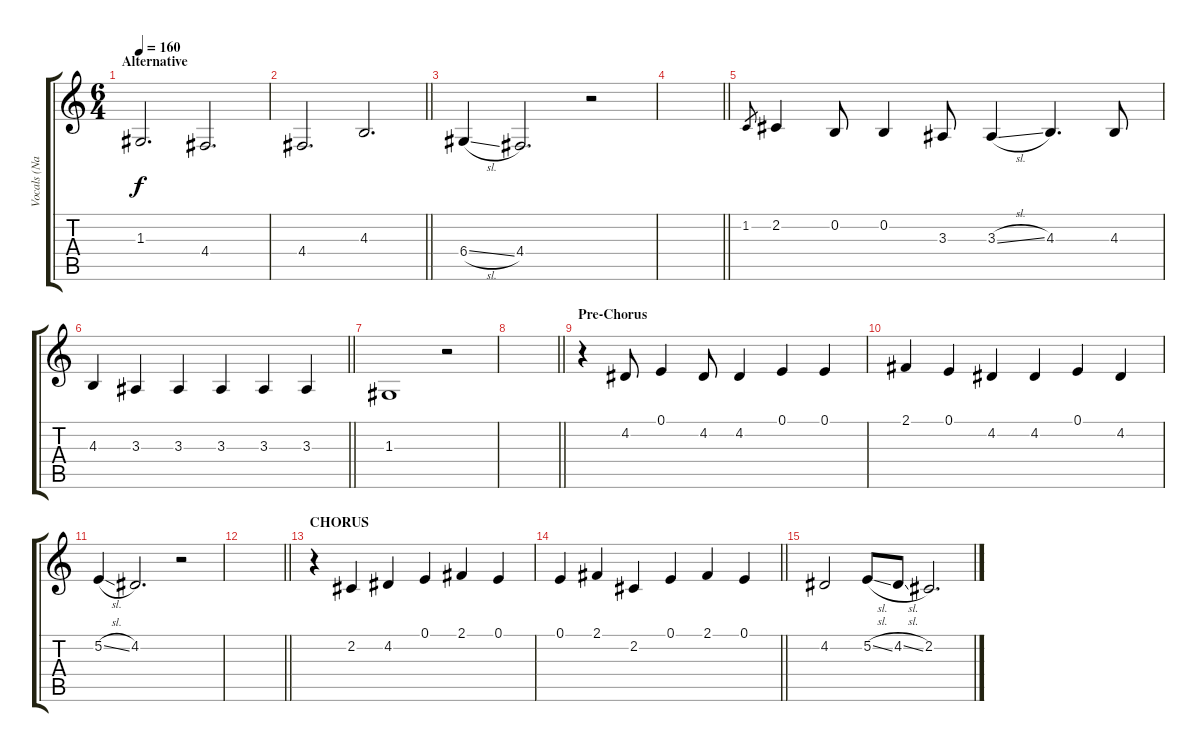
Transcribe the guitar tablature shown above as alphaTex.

\track ("Vocals (Nathan Barcalow)" "Vocals (Na") {instrument altosax}
\staff {score tabs}
\tuning (E4 B3 G3 D3 A2 Db2) {hide}
\ts (6 4)
\section ("" "Alternative")
\tempo 160
\clef g2
\ks c
1.3.2{d dy f} 4.4.2{d} |
\barLineRight lightlight
4.4.2{d} 4.3.2{d} |
6.4{sl}.4 4.4.2{d} r.2 |
\barLineRight lightlight
|
1.2.8{gr} 2.2.4 0.2.8 0.2.4 3.3.8 3.3{sl}.4 4.3.4{d} 4.3.8 |
\barLineRight lightlight
4.3.4 3.3.4 3.3.4 3.3.4 3.3.4 3.3.4 |
1.3.1 r.2 |
\barLineRight lightlight
|
\section ("" "Pre-Chorus")
r.4 4.2.8 0.1.4 4.2.8 4.2.4 0.1.4 0.1.4 |
2.1.4 0.1.4 4.2.4 4.2.4 0.1.4 4.2.4 |
5.2{sl}.4 4.2.2{d} r.2 |
\barLineRight lightlight
|
\section ("" "CHORUS")
r.4 2.2.4 4.2.4 0.1.4 2.1.4 0.1.4 |
\barLineRight lightlight
0.1.4 2.1.4 2.2.4 0.1.4 2.1.4 0.1.4 |
4.2.2 5.2{sl}.8 4.2{sl}.8 2.2.2{d}
